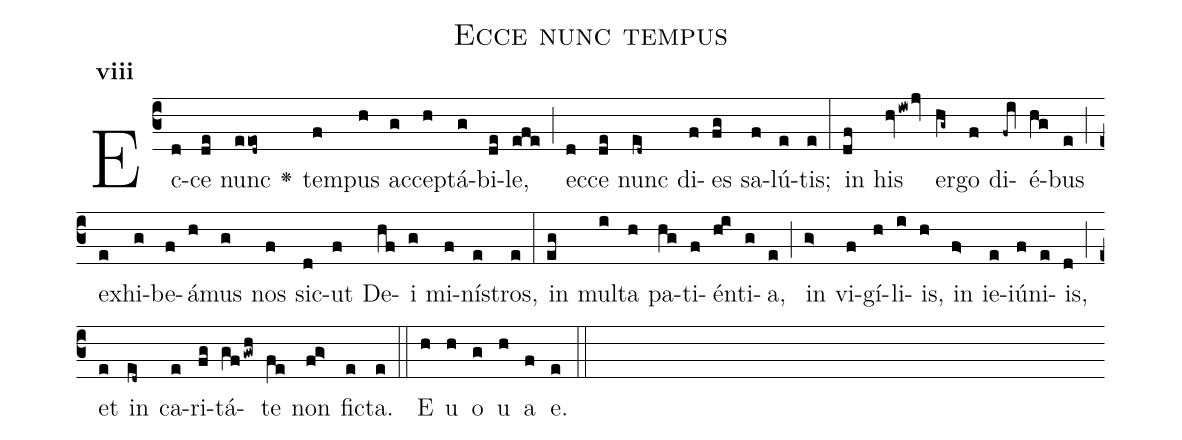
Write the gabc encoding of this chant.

name:Ecce nunc tempus;
office-part:Antiphona;
mode:8;
%%
initial-style: 1;
name: Ecce nunc tempus
book: Antiphonae & Responsoria/Tomus II, p. 17;
occasion: Hebdomada I Quadragesimae Dominica;
office-part: Vesperae II Ant 2;
user-notes: ;
commentary: ;
annotation: 8g;
centering-scheme: english;
fontsize: 12;
font: OFLSortsMillGoudy;
height: 11;
width: 4.5;
%%
(c3)Ec(d)ce(de) nunc(eeod~) <v>\greheightstar</v>() tem(f)pus(h) ac(g)cep(h)tá(g)bi(de)le,(efe) (;) ec(d)ce(de) nunc(ed~) di(f)es(fg) sa(f)lú(e)tis;(e) (:) in(df) his(hviwjv) er(hg~)go(f) di(-fqi)é(hg)bus(e) (;) ex(e)hi(g)be(f)á(h)mus(g) nos(f) sic(d)ut(f) De(hf)i(g) mi(f)ní(e)stros,(e) (:) in(eg) mul(i)ta(h) pa(hg)ti(f)én(h/[-0.3]i)ti(g)a,(e) (;) in(g>) vi(f)gí(h)li(i)is,(h) in(f>) ie(e)iú(f)ni(e)is,(d) (;) et(e) in(ed~) ca(e)ri(fg)tá(gfgwh)te(fe) non(fg>) fi(e)cta.(e) (::)
E(h) u(h) o(g) u(h) a(f) e.(e) (::)
